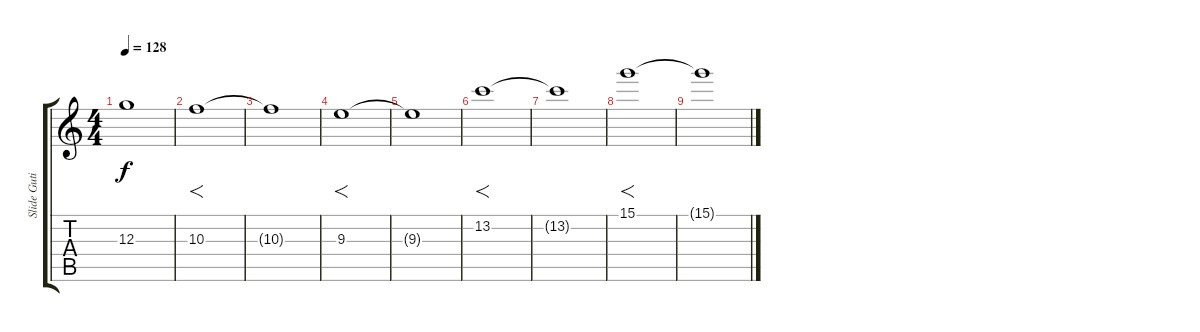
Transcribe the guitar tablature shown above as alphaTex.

\track ("Slide Gutiar (Justin Adams)" "Slide Guti") {instrument distortionguitar}
\staff {score tabs}
\tuning (E4 B3 G3 D3 A2 C2) {hide}
\ts (4 4)
\tempo 128
\clef g2
\ks c
12.3{t}.1{dy f volume 4} |
10.3.1{f volume 9} |
10.3{t}.1{volume 4} |
9.3.1{f volume 9} |
9.3{t}.1{volume 4} |
13.2.1{f volume 9} |
13.2{t}.1{volume 4} |
15.1.1{f volume 9} |
15.1{t}.1{volume 4}
